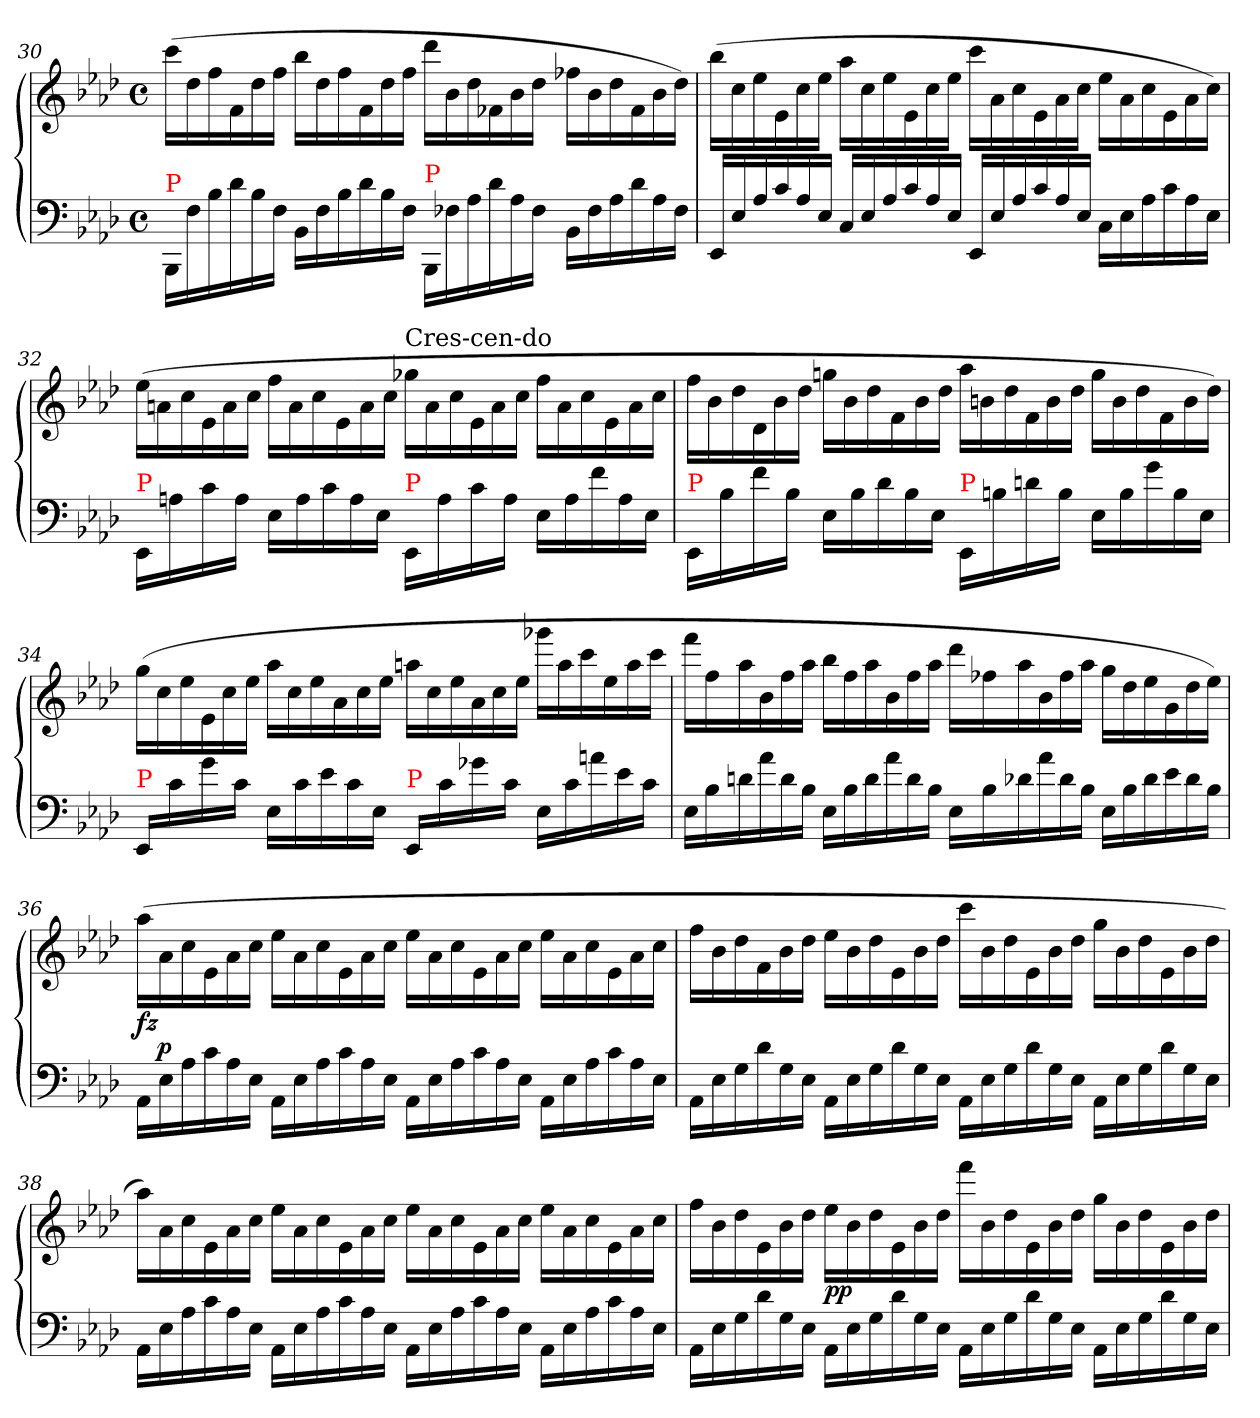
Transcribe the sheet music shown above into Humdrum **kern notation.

**kern	**kern	**dynam
*part1	*part1	*part1
*staff2	*staff1	*staff1/2
*clefF4	*clefG2	*
*k[b-e-a-d-]	*k[b-e-a-d-]	*
*A-:	*A-:	*
*M4/4	*M4/4	*
*met(c)	*met(c)	*
*Xtuplet	*Xtuplet	*
=30	=30	=30
!LO:TX:a:color=red:t=P	!	!
24BBB-/LL	(24ccc\LL	.
24F!\	24dd-!	.
24B-!\	24ff!	.
24d-!\	24f!	.
24B-!\	24dd-!	.
24F!\JJ	24ff!JJ	.
24BB-!\LL	24bb-\LL	.
24F!	24dd-!	.
24B-!	24ff!	.
24d-!	24f!	.
24B-!	24dd-!	.
24F!JJ	24ff!JJ	.
!LO:TX:a:color=red:t=P	!	!
24BBB-/LL	24ddd-\LL	.
24F-X!\	24b-!	.
24A-!\	24dd-!	.
24d-!\	24f-X!	.
24A-!\	24b-!	.
24F-!\JJ	24dd-!JJ	.
24BB-!\LL	24ff-X\LL	.
24F-!	24b-!	.
24A-!	24dd-!	.
24d-!	24f-!	.
24A-!	24b-!	.
24F-!JJ	24dd-!JJ)	.
=31	=31	=31
24EE-/LL	(>24bb-\LL	.
24E-!\	24cc!	.
24A-!	24ee-!	.
24c!	24e-!	.
24A-!	24cc!	.
24E-!JJ	24ee-!JJ	.
24C!/LL	24aa-\LL	.
24E-!\	24cc!	.
24A-!	24ee-!	.
24c!	24e-!	.
24A-!	24cc!	.
24E-!JJ	24ee-!JJ	.
24EE-/LL	24ccc\LL	.
24E-!\	24a-!	.
24A-!	24cc!	.
24c!	24e-!	.
24A-!	24a-!	.
24E-!JJ	24cc!JJ	.
24C!\LL	24ee-\LL	.
24E-!	24a-!	.
24A-!	24cc!	.
24c!	24e-!	.
24A-!	24a-!	.
24E-!JJ	24cc!JJ)	.
=32	=32	=32
!LO:TX:a:color=red:t=P	!	!
16EE-/LL	(>24ee-\LL	.
.	24an!	.
16An!\	.	.
.	24cc!	.
16c!\	24e-!	.
.	24a!	.
16A!\JJ	.	.
.	24cc!JJ	.
20E-!\LL	24ff\LL	.
.	24a!	.
20A!	.	.
.	24cc!	.
20c!	.	.
.	24e-!	.
20A!	.	.
.	24a!	.
20E-!JJ	.	.
.	24cc!JJ	.
!	!LO:TX:a:t=Cres-cen-do	!
!LO:TX:a:color=red:t=P	!	!
16EE-/LL	24gg-X\LL	.
.	24a!	.
16A!\	.	.
.	24cc!	.
16c!\	24e-!	.
.	24a!	.
16A!\JJ	.	.
.	24cc!JJ	.
20E-!\LL	24ff\LL	.
.	24a!	.
20A!	.	.
.	24cc!	.
20f!	.	.
.	24e-!	.
20A!	.	.
.	24a!	.
20E-!JJ	.	.
.	24cc!JJ	.
=33	=33	=33
!LO:TX:a:color=red:t=P	!	!
16EE-/LL	24ff\LL	.
.	24b-!	.
16B-!\	.	.
.	24dd-!	.
16f!\	24d-!	.
.	24b-!	.
16B-!\JJ	.	.
.	24dd-!JJ	.
20E-!\LL	24ggn\LL	.
.	24b-!	.
20B-!	.	.
.	24dd-!	.
20d-!	.	.
.	24f!	.
20B-!	.	.
.	24b-!	.
20E-!JJ	.	.
.	24dd-!JJ	.
!LO:TX:a:color=red:t=P	!	!
16EE-/LL	24aa-\LL	.
.	24bn!	.
16Bn!\	.	.
.	24dd-!	.
16dn!\	24f!	.
.	24b!	.
16B!\JJ	.	.
.	24dd-!JJ	.
20E-!\LL	24gg\LL	.
.	24b!	.
20B!	.	.
.	24dd-!	.
20g!	.	.
.	24f!	.
20B!	.	.
.	24b!	.
20E-!JJ	.	.
.	24dd-!JJ)	.
=34	=34	=34
!LO:TX:a:color=red:t=P	!	!
16EE-/LL	(24gg\LL	.
.	24cc!	.
16c!\	.	.
.	24ee-!	.
16g!\	24e-!	.
.	24cc!	.
16c!\JJ	.	.
.	24ee-!JJ	.
20E-!\LL	24aa-\LL	.
.	24cc!	.
20c!	.	.
.	24ee-!	.
20e-!	.	.
.	24a-!	.
20c!	.	.
.	24cc!	.
20E-!JJ	.	.
.	24ee-!JJ	.
!LO:TX:a:color=red:t=P	!	!
16EE-/LL	24aan\LL	.
.	24cc!	.
16c!\	.	.
.	24ee-!	.
16g-X!\	24a-!	.
.	24cc!	.
16c!\JJ	.	.
.	24ee-!JJ	.
20E-!\LL	24ggg-X\LL	.
.	24aa!	.
20c!	.	.
.	24ccc!	.
20an!	.	.
.	24ee-!	.
20e-!	.	.
.	24aa!	.
20c!JJ	.	.
.	24ccc!JJ	.
=35	=35	=35
24E-\LL	24fff\LL	.
24B-!	24ff!	.
24dn!	24aa-!	.
24a-!	24b-!	.
24d!	24ff!	.
24B-!JJ	24aa-!JJ	.
24E-\LL	24bb-\LL	.
24B-!	24ff!	.
24d!	24aa-!	.
24a-!	24b-!	.
24d!	24ff!	.
24B-!JJ	24aa-!JJ	.
24E-\LL	24ddd-\LL	.
24B-!	24ff-X!	.
24d-X!	24aa-!	.
24a-!	24b-!	.
24d-!	24ff-!	.
24B-!JJ	24aa-!JJ	.
24E-\LL	24gg\LL	.
24B-!	24dd-!	.
24d-!	24ee-!	.
24e-!	24g!	.
24d-!	24dd-!	.
24B-!JJ	24ee-!JJ)	.
=36	=36	=36
24AA-\LL	(>24aa-\LL	fz
24E-!	24a-!	p
24A-!	24cc!	.
24c!	24e-!	.
24A-!	24a-!	.
24E-!JJ	24cc!JJ	.
24AA-!\LL	24ee-\LL	.
24E-!	24a-!	.
24A-!	24cc!	.
24c!	24e-!	.
24A-!	24a-!	.
24E-!JJ	24cc!JJ	.
24AA-!\LL	24ee-\LL	.
24E-!	24a-!	.
24A-!	24cc!	.
24c!	24e-!	.
24A-!	24a-!	.
24E-!JJ	24cc!JJ	.
24AA-!\LL	24ee-\LL	.
24E-!	24a-!	.
24A-!	24cc!	.
24c!	24e-!	.
24A-!	24a-!	.
24E-!JJ	24cc!JJ	.
=37	=37	=37
24AA-!\LL	24ff\LL	.
24E-!	24b-!	.
24G!	24dd-!	.
24d-!	24f!	.
24G!	24b-!	.
24E-!JJ	24dd-!JJ	.
24AA-!\LL	24ee-\LL	.
24E-!	24b-!	.
24G!	24dd-!	.
24d-!	24e-!	.
24G!	24b-!	.
24E-!JJ	24dd-!JJ	.
24AA-!\LL	24ccc\LL	.
24E-!	24b-!	.
24G!	24dd-!	.
24d-!	24e-!	.
24G!	24b-!	.
24E-!JJ	24dd-!JJ	.
24AA-!\LL	24gg\LL	.
24E-!	24b-!	.
24G!	24dd-!	.
24d-!	24e-!	.
24G!	24b-!	.
24E-!JJ	24dd-!JJ	.
=38	=38	=38
24AA-!\LL	24aa-\LL)	.
24E-!	24a-!	.
24A-!	24cc!	.
24c!	24e-!	.
24A-!	24a-!	.
24E-!JJ	24cc!JJ	.
24AA-!\LL	24ee-\LL	.
24E-!	24a-!	.
24A-!	24cc!	.
24c!	24e-!	.
24A-!	24a-!	.
24E-!JJ	24cc!JJ	.
24AA-!\LL	24ee-\LL	.
24E-!	24a-!	.
24A-!	24cc!	.
24c!	24e-!	.
24A-!	24a-!	.
24E-!JJ	24cc!JJ	.
24AA-!\LL	24ee-\LL	.
24E-!	24a-!	.
24A-!	24cc!	.
24c!	24e-!	.
24A-!	24a-!	.
24E-!JJ	24cc!JJ	.
=39	=39	=39
24AA-!\LL	24ff\LL	.
24E-!	24b-!	.
24G!	24dd-!	.
24d-!	24e-!	.
24G!	24b-!	.
24E-!JJ	24dd-!JJ	.
24AA-!\LL	24ee-\LL	pp
24E-!	24b-!	.
24G!	24dd-!	.
24d-!	24e-!	.
24G!	24b-!	.
24E-!JJ	24dd-!JJ	.
24AA-!\LL	24fff\LL	.
24E-!	24b-!	.
24G!	24dd-!	.
24d-!	24e-!	.
24G!	24b-!	.
24E-!JJ	24dd-!JJ	.
24AA-!\LL	24gg\LL	.
24E-!	24b-!	.
24G!	24dd-!	.
24d-!	24e-!	.
24G!	24b-!	.
24E-!JJ	24dd-!JJ	.
=	=	=
*-	*-	*-
